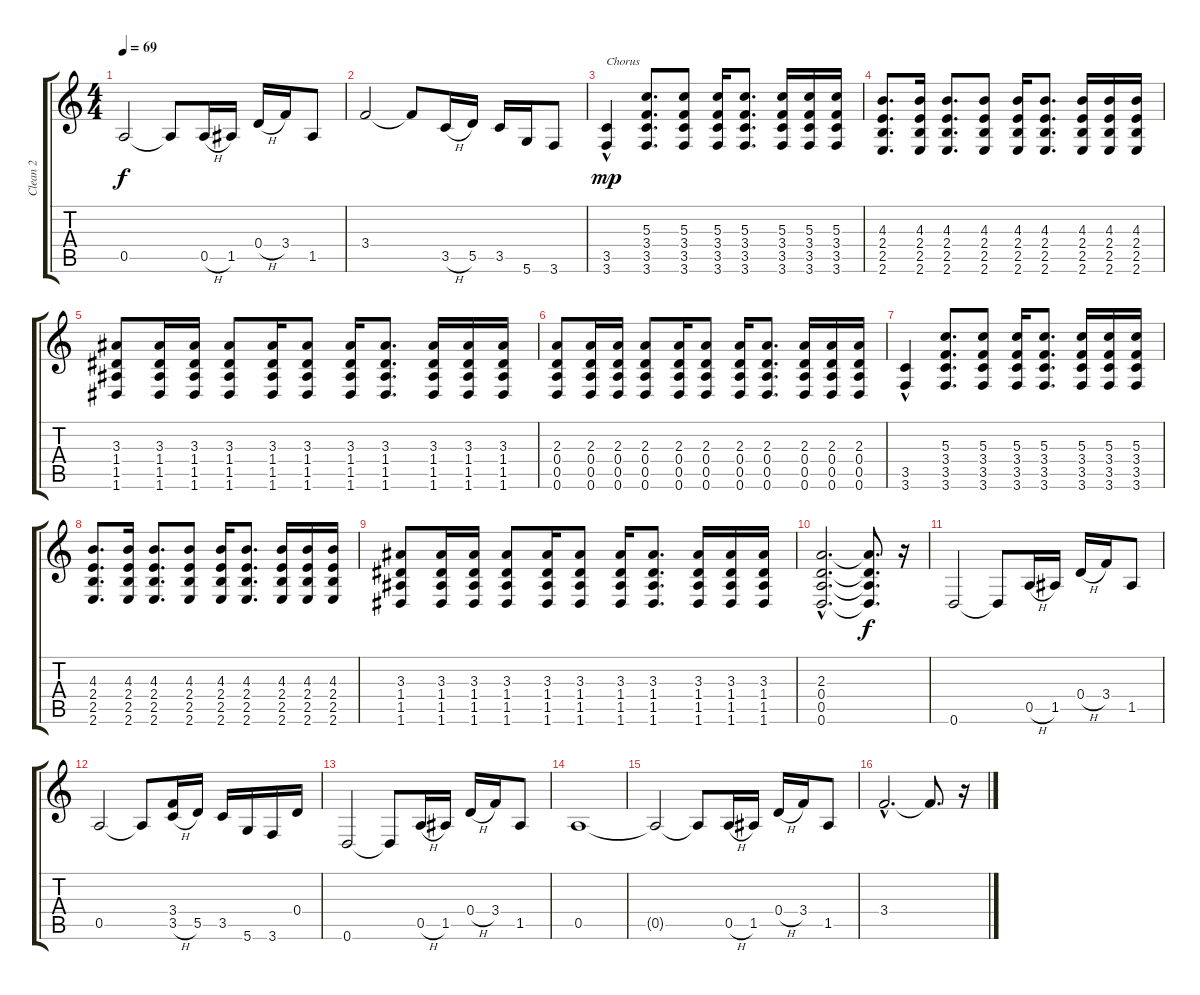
\track ("Clean 2" "Clean 2") {instrument acousticguitarsteel}
\staff {score tabs}
\tuning (E4 B3 G3 D3 A2 D2) {hide}
\ts (4 4)
\tempo 69
\clef g2
\ks c
0.5{t}.2{dy f} 0.5{t}.8 0.5{h}.16 1.5.16 0.4{h}.16 3.4.16 1.5.8 |
3.4.2 3.4{t}.8 3.5{h}.16 5.5.16 3.5.16 5.6.16 3.6.8 |
(3.5{hac} 3.6{hac}).4{txt "Chorus" dy mp} (5.3 3.4 3.5 3.6).8{d} (5.3 3.4 3.5 3.6).8 (5.3 3.4 3.5 3.6).16 (5.3 3.4 3.5 3.6).8{d} (5.3 3.4 3.5 3.6).16 (5.3 3.4 3.5 3.6).16 (5.3 3.4 3.5 3.6).16 |
(4.3 2.4 2.5 2.6).8{d} (4.3 2.4 2.5 2.6).16 (4.3 2.4 2.5 2.6).8{d} (4.3 2.4 2.5 2.6).8 (4.3 2.4 2.5 2.6).16 (4.3 2.4 2.5 2.6).8{d} (4.3 2.4 2.5 2.6).16 (4.3 2.4 2.5 2.6).16 (4.3 2.4 2.5 2.6).16 |
(3.3 1.4 1.5 1.6).8 (3.3 1.4 1.5 1.6).16 (3.3 1.4 1.5 1.6).16 (3.3 1.4 1.5 1.6).8 (3.3 1.4 1.5 1.6).16 (3.3 1.4 1.5 1.6).8 (3.3 1.4 1.5 1.6).16 (3.3 1.4 1.5 1.6).8{d} (3.3 1.4 1.5 1.6).16 (3.3 1.4 1.5 1.6).16 (3.3 1.4 1.5 1.6).16 |
(2.3 0.4 0.5 0.6).8 (2.3 0.4 0.5 0.6).16 (2.3 0.4 0.5 0.6).16 (2.3 0.4 0.5 0.6).8 (2.3 0.4 0.5 0.6).16 (2.3 0.4 0.5 0.6).8 (2.3 0.4 0.5 0.6).16 (2.3 0.4 0.5 0.6).8{d} (2.3 0.4 0.5 0.6).16 (2.3 0.4 0.5 0.6).16 (2.3 0.4 0.5 0.6).16 |
(3.5{hac} 3.6{hac}).4 (5.3 3.4 3.5 3.6).8{d} (5.3 3.4 3.5 3.6).8 (5.3 3.4 3.5 3.6).16 (5.3 3.4 3.5 3.6).8{d} (5.3 3.4 3.5 3.6).16 (5.3 3.4 3.5 3.6).16 (5.3 3.4 3.5 3.6).16 |
(4.3 2.4 2.5 2.6).8{d} (4.3 2.4 2.5 2.6).16 (4.3 2.4 2.5 2.6).8{d} (4.3 2.4 2.5 2.6).8 (4.3 2.4 2.5 2.6).16 (4.3 2.4 2.5 2.6).8{d} (4.3 2.4 2.5 2.6).16 (4.3 2.4 2.5 2.6).16 (4.3 2.4 2.5 2.6).16 |
(3.3 1.4 1.5 1.6).8 (3.3 1.4 1.5 1.6).16 (3.3 1.4 1.5 1.6).16 (3.3 1.4 1.5 1.6).8 (3.3 1.4 1.5 1.6).16 (3.3 1.4 1.5 1.6).8 (3.3 1.4 1.5 1.6).16 (3.3 1.4 1.5 1.6).8{d} (3.3 1.4 1.5 1.6).16 (3.3 1.4 1.5 1.6).16 (3.3 1.4 1.5 1.6).16 |
(2.3{hac} 0.4{hac} 0.5{hac} 0.6{hac}).2{d} (2.3{t} 0.4{t} 0.5{t} 0.6{t}).8{d dy f} r.16 |
0.6.2 0.6{t}.8 0.5{h}.16 1.5.16 0.4{h}.16 3.4.16 1.5.8 |
0.5.2 0.5{t}.8 (3.4 3.5{h}).16 5.5.16 3.5.16 5.6.16 3.6.16 0.4.16 |
0.6.2 0.6{t}.8 0.5{h}.16 1.5.16 0.4{h}.16 3.4.16 1.5.8 |
0.5.1 |
0.5{t}.2 0.5{t}.8 0.5{h}.16 1.5.16 0.4{h}.16 3.4.16 1.5.8 |
3.4{hac}.2{d} 3.4{t}.8{d} r.16
